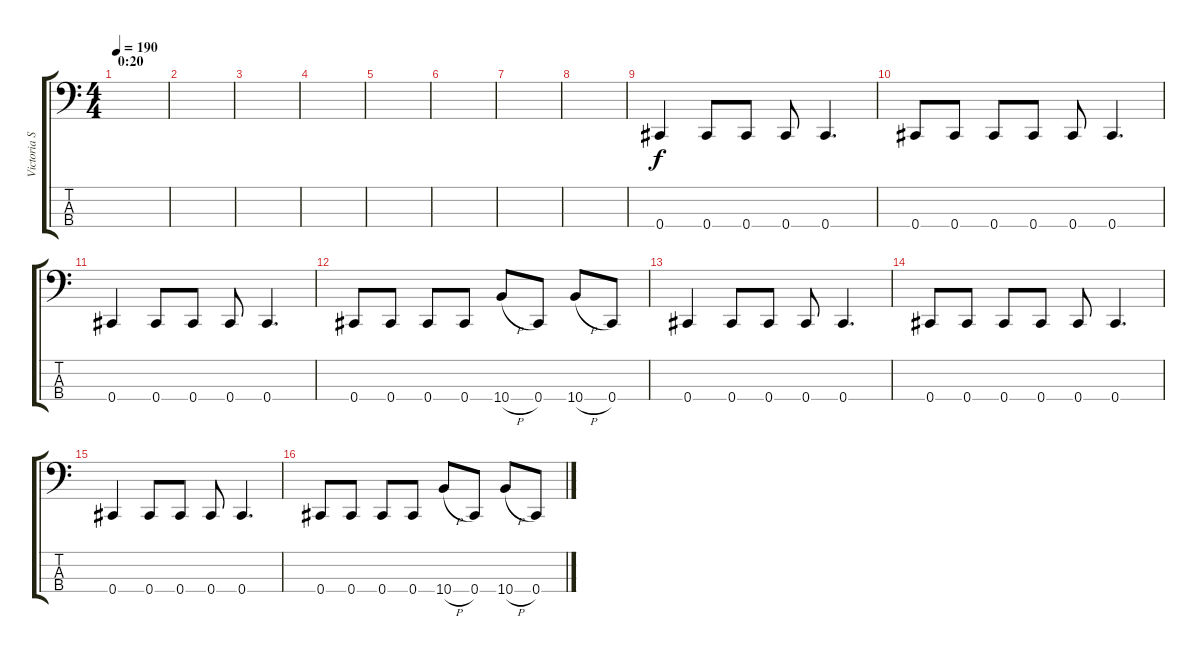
\track ("Victoria Sztuka" "Victoria S") {instrument electricbassfinger}
\staff {score tabs}
\tuning (Gb2 Db2 Ab1 Db1) {hide}
\ts (4 4)
\section ("" "0:20")
\tempo 190
\clef f4
\ks c
|
|
|
|
|
|
|
|
0.4.4 0.4.8 0.4.8 0.4.8 0.4.4{d} |
0.4.8 0.4.8 0.4.8 0.4.8 0.4.8 0.4.4{d} |
0.4.4 0.4.8 0.4.8 0.4.8 0.4.4{d} |
0.4.8 0.4.8 0.4.8 0.4.8 10.4{h}.8 0.4.8 10.4{h}.8 0.4.8 |
0.4.4 0.4.8 0.4.8 0.4.8 0.4.4{d} |
0.4.8 0.4.8 0.4.8 0.4.8 0.4.8 0.4.4{d} |
0.4.4 0.4.8 0.4.8 0.4.8 0.4.4{d} |
0.4.8 0.4.8 0.4.8 0.4.8 10.4{h}.8 0.4.8 10.4{h}.8 0.4.8
